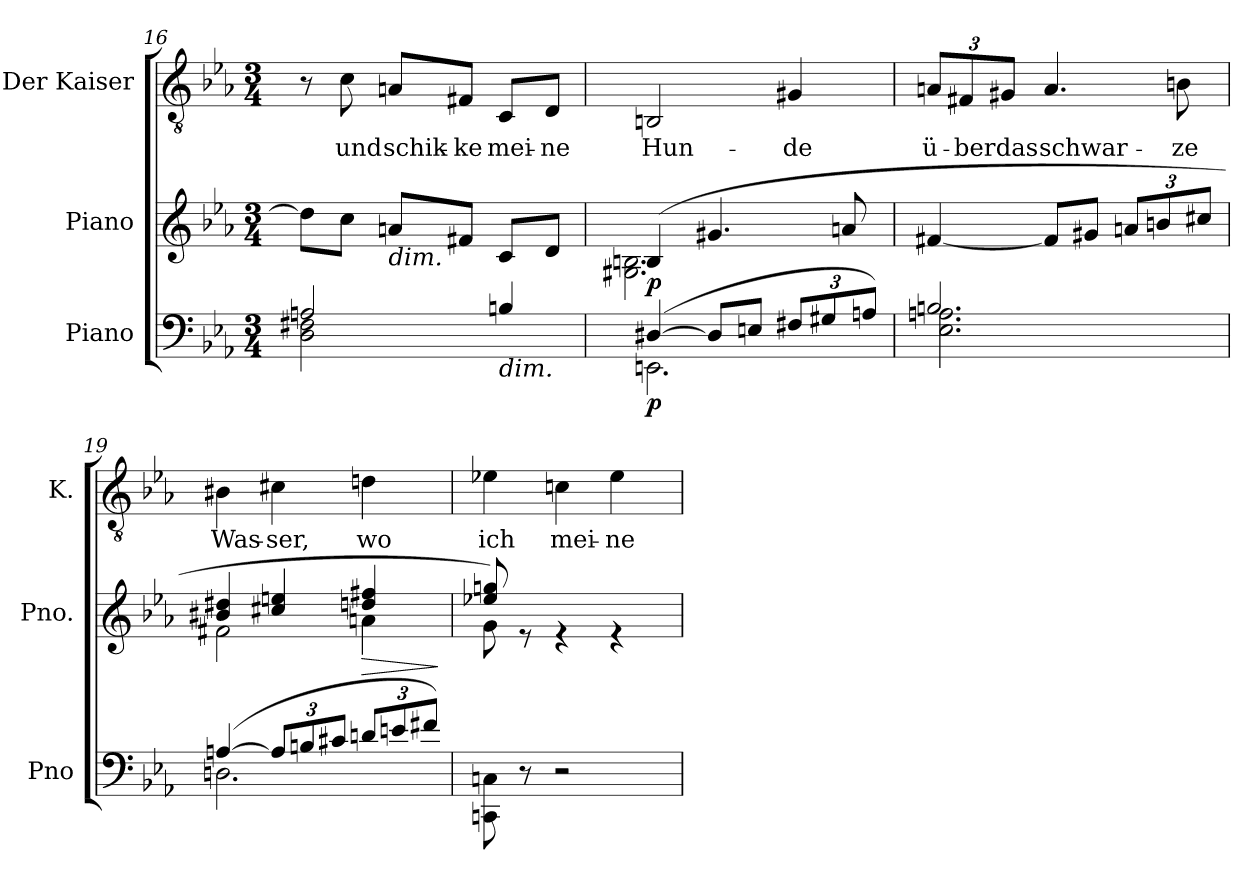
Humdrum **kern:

**kern	**dynam	**kern	**dynam	**kern	**text
*part3	*part3	*part2	*part2	*part1	*part1
*staff3	*staff3	*staff2	*staff2	*staff1	*staff1
*I"Piano	*	*I"Piano	*	*I"Der Kaiser	*
*I'Pno	*	*I'Pno.	*	*I'K.	*
*clefF4	*	*clefG2	*	*clefGv2	*
*k[b-e-a-]	*	*k[b-e-a-]	*	*k[b-e-a-]	*
*M3/4	*	*M3/4	*	*M3/4	*
=16	=16	=16	=16	=16	=16
*^	*	*	*	*	*
2An/	2D\ 2F#X\	.	8dd\L]	.	8r	.
!	!	!	!	!	!	!LO:LY:b
.	.	.	8cc\J	.	8c\	und
!	!	!	!LO:TX:b:i:t=dim.	!	!	!
!	!	!	!	!	!	!LO:LY:b
.	.	.	8an/L	.	8An/L	schik-
!	!	!	!	!	!	!LO:LY:b
.	.	.	8f#X/J	.	8F#X/J	-ke
!LO:TX:b:i:t=dim.	!	!	!	!	!	!
!	!	!	!	!	!	!LO:LY:b
4Bn/	4ryy	.	8c/L	.	8C/L	mei-
!	!	!	!	!	!	!LO:LY:b
.	.	.	8d/J	.	8D/J	-ne
!!LO:LB:g=z
=17	=17	=17	=17	=17	=17	=17
*	*	*	*^	*	*	*
!	!	!LO:DY:b	!	!	!LO:DY:b	!	!LO:LY:b
(>[4D#X/	2.EEn\	p	(>4Bn/	2.G#X\ 2.B\	p	2BBn/	Hun-
8D#/L]	.	.	4.g#X/	.	.	.	.
8En/J	.	.	.	.	.	.	.
*Xbrackettup	*	*	*	*	*	*	*
!	!	!	!	!	!	!	!LO:LY:b
12F#X/L	.	.	.	.	.	4G#X/	-de
12G#X/	.	.	.	.	.	.	.
.	.	.	8an/	.	.	.	.
12An/J)	.	.	.	.	.	.	.
*	*	*	*v	*v	*	*	*
=18	=18	=18	=18	=18	=18	=18
!	!	!	!	!	!	!LO:LY:b
2.Bn/	2.E-\ 2.An\	.	[4f#X/	.	12An/L	ü-
!	!	!	!	!	!	!LO:LY:b
.	.	.	.	.	12F#X/	-ber
!	!	!	!	!	!	!LO:LY:b
.	.	.	.	.	12G#X/J	das
!	!	!	!	!	!	!LO:LY:b
.	.	.	8f#/L]	.	4.A/	schwar-
.	.	.	8g#X/J	.	.	.
*	*	*	*Xbrackettup	*	*	*
.	.	.	12an/L	.	.	.
.	.	.	12bn/	.	.	.
!	!	!	!	!	!	!LO:LY:b
.	.	.	.	.	8Bn\	-ze
.	.	.	12cc#X/J	.	.	.
=19	=19	=19	=19	=19	=19	=19
*	*	*	*^	*	*	*
!	!	!	!	!	!	!	!LO:LY:b
(>[4An/	2.Dn\	.	4b#X/ 4dd#X/	2f#X\	.	4B#X\	Was-
!	!	!	!	!	!	!	!LO:LY:b
12A/L]	.	.	4cc#X/ 4een/	.	.	4c#X\	-ser,
12Bn/	.	.	.	.	.	.	.
12c#X/J	.	.	.	.	.	.	.
!	!	!	!	!	!LO:HP:b	!	!LO:LY:b
12dn/L	.	.	4ddn/ 4ff#X/	4an\	>	4dn\	wo
12en/	.	.	.	.	.	.	.
12f#X/J)	.	.	.	.	.	.	.
*v	*v	*	*	*	*	*	*
*	*	*v	*v	*	*	*
.	.	.	]	.	.
=20	=20	=20	=20	=20	=20
*	*	*^	*	*	*
!	!	!	!	!	!	!LO:LY:b
8CCn\ 8Cn\	.	8ee-X/ 8ggn/)	8g\	.	4e-X\	ich
8r	.	8re	2ryy	.	.	.
!	!	!	!	!	!	!LO:LY:b
2r	.	4re	.	.	4cn\	mei-
!	!	!	!	!	!	!LO:LY:b
.	.	4re	.	.	4e-\	-ne
.	.	.	8ryy	.	.	.
*	*	*v	*v	*	*	*
=	=	=	=	=	=
*-	*-	*-	*-	*-	*-
